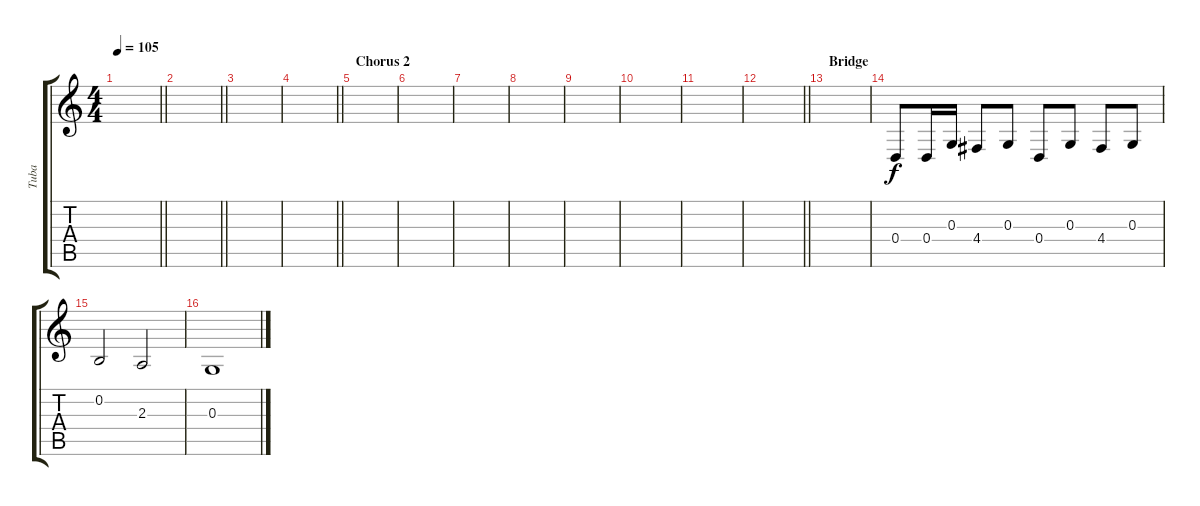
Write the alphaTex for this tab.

\track ("Tuba" "Tuba") {instrument tuba}
\staff {score tabs}
\tuning (E4 B3 G3 D3 A2 E2) {hide}
\ts (4 4)
\tempo 105
\clef g2
\barLineRight lightlight
\ks c
|
\barLineRight lightlight
|
|
\barLineRight lightlight
|
\section ("" "Chorus 2")
|
|
|
|
|
|
|
\barLineRight lightlight
|
\section ("" "Bridge")
|
0.4.8 0.4.16 0.3.16 4.4.8 0.3.8 0.4.8 0.3.8 4.4.8 0.3.8 |
0.2.2 2.3.2 |
0.3.1
